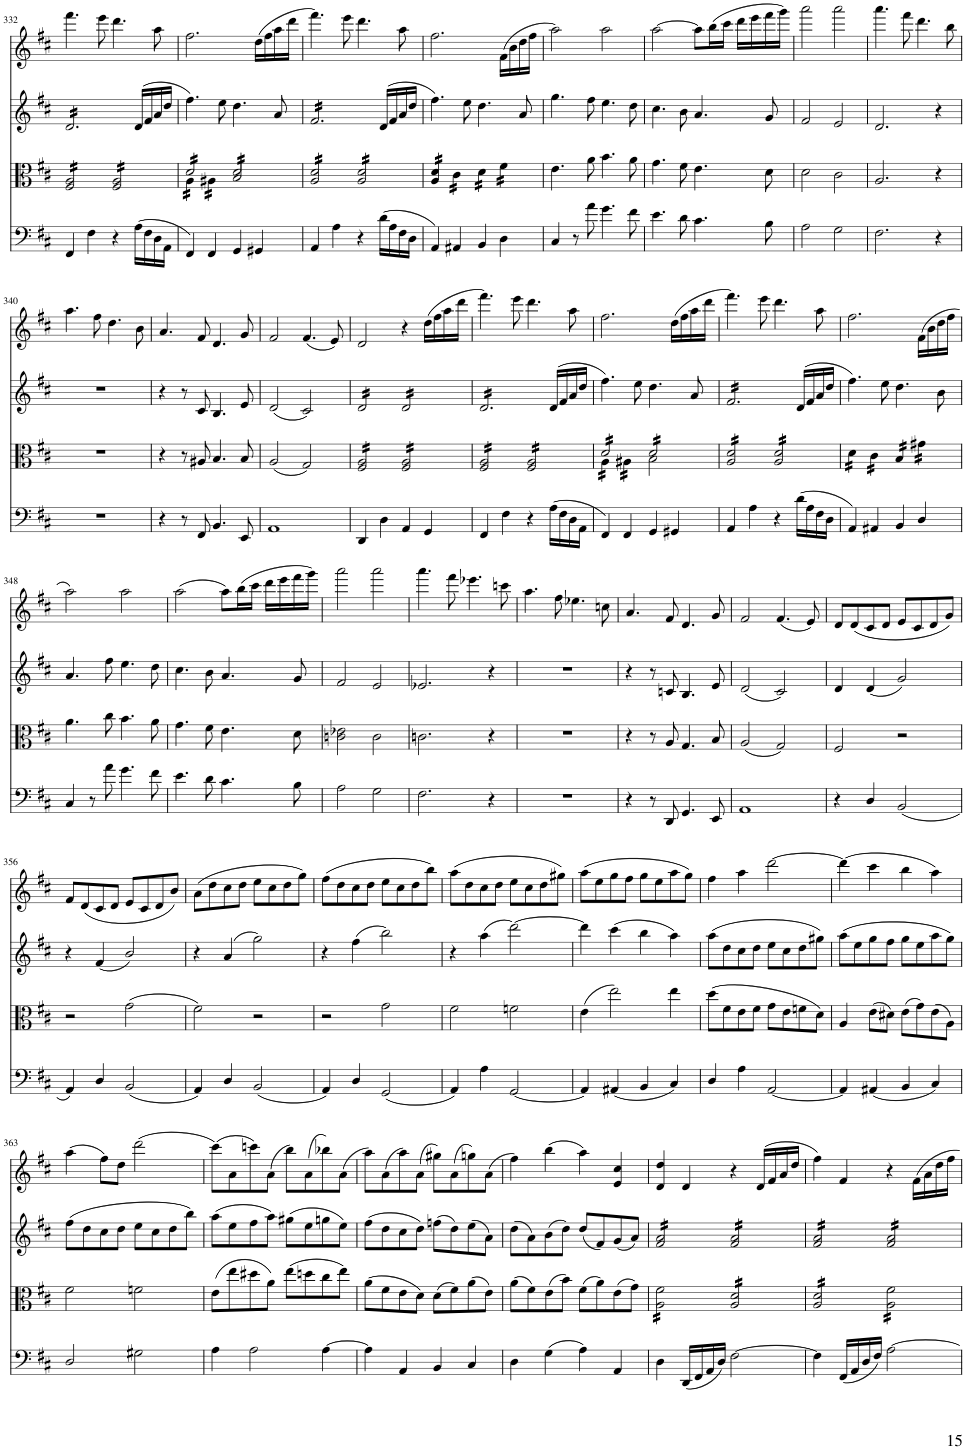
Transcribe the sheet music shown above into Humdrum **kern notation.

**kern	**kern	**kern	**kern
*part4	*part3	*part2	*part1
*staff4	*staff3	*staff2	*staff1
*I"Piano	*I"Piano	*I"Piano	*I"Piano
*I'Pno	*I'Pno	*I'Pno	*I'Pno
!!LO:PB:g=z
*clefF4	*clefC3	*clefG2	*clefG2
*k[f#c#]	*k[f#c#]	*k[f#c#]	*k[f#c#]
*M4/4	*M4/4	*M4/4	*M4/4
*met(c)	*met(c)	*met(c)	*met(c)
=332	=332	=332	=332
*	*tremolo	*	*
*	*	*tremolo	*
4FF#/	16F#/ 16A/LL	16d/LL	4.fff#\
.	16F#/ 16A/	16d/	.
.	16F#/ 16A/	16d/	.
.	16F#/ 16A/	16d/	.
4F#\	16F#/ 16A/	16d/	.
.	16F#/ 16A/	16d/	.
.	16F#/ 16A/	16d/	8eee\
.	16F#/ 16A/JJ	16d/	.
4r	16F#/ 16A/LL	16d/	4.ddd\
.	16F#/ 16A/	16d/	.
.	16F#/ 16A/	16d/	.
.	16F#/ 16A/	16d/JJ	.
*	*	*Xtremolo	*
(16A\LL	16F#/ 16A/	(16d/LL	.
16F#\	16F#/ 16A/	16f#/	.
16D\	16F#/ 16A/	16a/	8aa\
16AA\JJ	16F#/ 16A/JJ	16dd/JJ	.
=333	=333	=333	=333
*	*^	*	*
4FF#/)	16d/LL	16A\LL	4.ff#\)	2.ff#\
.	16d/	16A\	.	.
.	16d/	16A\	.	.
.	16d/	16A\JJ	.	.
4FF#/	16d/	16A#X\LL	.	.
.	16d/	16A#X\	.	.
.	16d/	16A#X\	8ee\	.
.	16d/JJ	16A#X\JJ	.	.
4GG/	16d/LL	2B/	4.dd\	.
.	16d/	.	.	.
.	16d/	.	.	.
.	16d/	.	.	.
4GG#X/	16d/	.	.	(16dd\LL
.	16d/	.	.	16ff#\
.	16d/	.	8a/	16aa\
.	16d/JJ	.	.	16ddd\JJ
*	*v	*v	*	*
=334	=334	=334	=334
*	*	*tremolo	*
4AA/	16A/ 16d/LL	16f#/LL	4.fff#\)
.	16A/ 16d/	16f#/	.
.	16A/ 16d/	16f#/	.
.	16A/ 16d/	16f#/	.
4A\	16A/ 16d/	16f#/	.
.	16A/ 16d/	16f#/	.
.	16A/ 16d/	16f#/	8eee\
.	16A/ 16d/JJ	16f#/	.
4r	16A/ 16d/LL	16f#/	4.ddd\
.	16A/ 16d/	16f#/	.
.	16A/ 16d/	16f#/	.
.	16A/ 16d/	16f#/JJ	.
*	*	*Xtremolo	*
(16d\LL	16A/ 16d/	(16d/LL	.
16A\	16A/ 16d/	16f#/	.
16F#\	16A/ 16d/	16a/	8aa\
16D\JJ	16A/ 16d/JJ	16dd/JJ	.
=335	=335	=335	=335
4AA/)	16A/ 16d/LL	4.ff#\)	2.ff#\
.	16A/ 16d/	.	.
.	16A/ 16d/	.	.
.	16A/ 16d/JJ	.	.
4AA#X/	16c#\LL	.	.
.	16c#\	.	.
.	16c#\	8ee\	.
.	16c#\JJ	.	.
4BB/	16d\LL	4.dd\	.
.	16d\	.	.
.	16d\	.	.
.	16d\JJ	.	.
4D\	16f#\LL	.	(16f#\LL
.	16f#\	.	16b\
.	16f#\	8a/	16dd\
.	16f#\JJ	.	16ff#\JJ
*	*Xtremolo	*	*
=336	=336	=336	=336
4C#/	4.e\	4.gg\	2aa\)
8r	.	.	.
8a\	8a\	8ff#\	.
4.g\	4.b\	4.ee\	2aa\
8f#\	8a\	8dd\	.
=337	=337	=337	=337
4.e\	4.g\	4.cc#\	[2aa\
8d\	8f#\	8b\	.
4.c#\	4.e\	4.a/	8aa\L]
.	.	.	(16bb\L
.	.	.	16ccc#\JJ
.	.	.	16ddd\LL
.	.	.	16eee\
8B\	8d\	8g/	16fff#\
.	.	.	16ggg\JJ)
=338	=338	=338	=338
2A\	2d\	2f#/	2aaa\
2G\	2c#\	2e/	2aaa\
=339	=339	=339	=339
2.F#\	2.A/	2.d/	4.aaa\
.	.	.	8fff#\
.	.	.	4.ddd\
4r	4r	4r	.
.	.	.	8bb\
!!LO:LB:g=z
=340	=340	=340	=340
1r	1r	1r	4.aa\
.	.	.	8ff#\
.	.	.	4.dd\
.	.	.	8b\
=341	=341	=341	=341
4r	4r	4r	4.a/
8r	8r	8r	.
8FF#/	8A#X/	8c#/	8f#/
4.BB/	4.B/	4.B/	4.d/
8EE/	8B/	8e/	8g/
=342	=342	=342	=342
1AA	(2A/	(2d/	2f#/
.	2G/)	2c#/)	(4.f#/
.	.	.	8e/)
=343	=343	=343	=343
*	*tremolo	*	*
*	*	*tremolo	*
4DD/	16F#/ 16A/LL	16d/LL	2d/
.	16F#/ 16A/	16d/	.
.	16F#/ 16A/	16d/	.
.	16F#/ 16A/	16d/	.
4D\	16F#/ 16A/	16d/	.
.	16F#/ 16A/	16d/	.
.	16F#/ 16A/	16d/	.
.	16F#/ 16A/JJ	16d/JJ	.
4AA/	16F#/ 16A/LL	16d/LL	4r
.	16F#/ 16A/	16d/	.
.	16F#/ 16A/	16d/	.
.	16F#/ 16A/	16d/	.
4GG/	16F#/ 16A/	16d/	(16dd\LL
.	16F#/ 16A/	16d/	16ff#\
.	16F#/ 16A/	16d/	16aa\
.	16F#/ 16A/JJ	16d/JJ	16ddd\JJ
=344	=344	=344	=344
4FF#/	16F#/ 16A/LL	16d/LL	4.fff#\)
.	16F#/ 16A/	16d/	.
.	16F#/ 16A/	16d/	.
.	16F#/ 16A/	16d/	.
4F#\	16F#/ 16A/	16d/	.
.	16F#/ 16A/	16d/	.
.	16F#/ 16A/	16d/	8eee\
.	16F#/ 16A/JJ	16d/	.
4r	16F#/ 16A/LL	16d/	4.ddd\
.	16F#/ 16A/	16d/	.
.	16F#/ 16A/	16d/	.
.	16F#/ 16A/	16d/JJ	.
*	*	*Xtremolo	*
(16A\LL	16F#/ 16A/	(16d/LL	.
16F#\	16F#/ 16A/	16f#/	.
16D\	16F#/ 16A/	16a/	8aa\
16AA\JJ	16F#/ 16A/JJ	16dd/JJ	.
=345	=345	=345	=345
*	*^	*	*
4FF#/)	16d/LL	16A\LL	4.ff#\)	2.ff#\
.	16d/	16A\	.	.
.	16d/	16A\	.	.
.	16d/	16A\JJ	.	.
4FF#/	16d/	16A#X\LL	.	.
.	16d/	16A#X\	.	.
.	16d/	16A#X\	8ee\	.
.	16d/JJ	16A#X\JJ	.	.
4GG/	16d/LL	2B\	4.dd\	.
.	16d/	.	.	.
.	16d/	.	.	.
.	16d/	.	.	.
4GG#X/	16d/	.	.	(16dd\LL
.	16d/	.	.	16ff#\
.	16d/	.	8a/	16aa\
.	16d/JJ	.	.	16ddd\JJ
*	*v	*v	*	*
=346	=346	=346	=346
*	*	*tremolo	*
4AA/	16A/ 16d/LL	16f#/LL	4.fff#\)
.	16A/ 16d/	16f#/	.
.	16A/ 16d/	16f#/	.
.	16A/ 16d/	16f#/	.
4A\	16A/ 16d/	16f#/	.
.	16A/ 16d/	16f#/	.
.	16A/ 16d/	16f#/	8eee\
.	16A/ 16d/JJ	16f#/	.
4r	16A/ 16d/LL	16f#/	4.ddd\
.	16A/ 16d/	16f#/	.
.	16A/ 16d/	16f#/	.
.	16A/ 16d/	16f#/JJ	.
*	*	*Xtremolo	*
(16d\LL	16A/ 16d/	(16d/LL	.
16A\	16A/ 16d/	16f#/	.
16F#\	16A/ 16d/	16a/	8aa\
16D\JJ	16A/ 16d/JJ	16dd/JJ	.
=347	=347	=347	=347
4AA/)	16d\LL	4.ff#\)	2.ff#\
.	16d\	.	.
.	16d\	.	.
.	16d\JJ	.	.
4AA#X/	16c#\LL	.	.
.	16c#\	.	.
.	16c#\	8ee\	.
.	16c#\JJ	.	.
4BB/	16c#/LL	4.dd\	.
.	16c#/	.	.
.	16c#/	.	.
.	16c#/JJ	.	.
4D/	16g#X\LL	.	(16f#\LL
.	16g#X\	.	16b\
.	16g#X\	8b\	16dd\
.	16g#X\JJ	.	16ff#\JJ
*	*Xtremolo	*	*
!!LO:LB:g=z
=348	=348	=348	=348
4C#/	4.a\	4.a/	2aa\)
8r	.	.	.
8a\	8cc#\	8ff#\	.
4.g\	4.b\	4.ee\	2aa\
8f#\	8a\	8dd\	.
=349	=349	=349	=349
4.e\	4.g\	4.cc#\	(2aa\
8d\	8f#\	8b\	.
4.c#\	4.e\	4.a/	8aa\L)
.	.	.	(16bb\L
.	.	.	16ccc#\JJ
.	.	.	16ddd\LL
.	.	.	16eee\
8B\	8d\	8g/	16fff#\
.	.	.	16ggg\JJ)
=350	=350	=350	=350
2A\	2cn\ 2e-X\	2f#/	2aaa\
2G\	2c\	2e/	2aaa\
=351	=351	=351	=351
2.F#\	2.cn\	2.e-X/	4.aaa\
.	.	.	8fff#\
.	.	.	4.eee-X\
4r	4r	4r	.
.	.	.	8cccn\
=352	=352	=352	=352
1r	1r	1r	4.aa\
.	.	.	8ff#\
.	.	.	4.ee-X\
.	.	.	8ccn\
=353	=353	=353	=353
4r	4r	4r	4.a/
8r	8r	8r	.
8DD/	8A/	8cn/	8f#/
4.GG/	4.G/	4.B/	4.d/
8EE/	8B/	8e/	8g/
=354	=354	=354	=354
1AA	(2A/	(2d/	2f#/
.	2G/)	2c#/)	(4.f#/
.	.	.	8e/)
=355	=355	=355	=355
4r	2F#/	4d/	8d/L
.	.	.	(8d/
4D/	.	(4d/	8c#/
.	.	.	8d/J
(2BB/	2r	2g/)	8e/L
.	.	.	8c#/
.	.	.	8d/
.	.	.	8g/J)
!!LO:LB:g=z
=356	=356	=356	=356
4AA/)	2r	4r	8f#/L
.	.	.	(8d/
4D/	.	(4f#/	8c#/
.	.	.	8d/J
(2BB/	(2g\	2b/)	8e/L
.	.	.	8c#/
.	.	.	8d/
.	.	.	8b/J)
=357	=357	=357	=357
4AA/)	2f#\)	4r	(8a\L
.	.	.	8dd\
4D/	.	(4a/	8cc#\
.	.	.	8dd\J
(2BB/	2r	2gg\)	8ee\L
.	.	.	8cc#\
.	.	.	8dd\
.	.	.	8gg\J)
=358	=358	=358	=358
4AA/)	2r	4r	(8ff#\L
.	.	.	8dd\
4D/	.	(4ff#\	8cc#\
.	.	.	8dd\J
(2GG/	2g\	2bb\)	8ee\L
.	.	.	8cc#\
.	.	.	8dd\
.	.	.	8bb\J)
=359	=359	=359	=359
4AA/)	2f#\	4r	(8aa\L
.	.	.	8dd\
4A\	.	(4aa\	8cc#\
.	.	.	8dd\J
[2AA/	2fn\	[2ddd\)	8ee\L
.	.	.	8cc#\
.	.	.	8dd\
.	.	.	8gg#X\J)
=360	=360	=360	=360
4AA/]	(4e\	4ddd\]	(8aa\L
.	.	.	8ee\
(4AA#X/	2ee\)	(4ccc#\	8gg\
.	.	.	8ff#\J
4BB/	.	4bb\	8gg\L
.	.	.	8ee\
4C#/)	4ee\	4aa\)	8aa\
.	.	.	8gg\J)
=361	=361	=361	=361
4D/	(8dd\L	(8aa\L	4ff#\
.	8f#\	8dd\	.
4A\	8e\	8cc#\	4aa\
.	8f#\J	8dd\J	.
[2AA/	8g\L	8ee\L	[2ddd\
.	8e\	8cc#\	.
.	8fn\	8dd\	.
.	8d\J)	8gg#X\J)	.
=362	=362	=362	=362
4AA/]	4A/	(8aa\L	(4ddd\]
.	.	8ee\	.
(4AA#X/	(8e\L	8gg\	4ccc#\
.	8d#X\J)	8ff#\J	.
4BB/	(8e\L	8gg\L	4bb\
.	8g\)	8ee\	.
4C#/)	(8e\	8aa\	4aa\)
.	8A\J)	8gg\J)	.
!!LO:LB:g=z
=363	=363	=363	=363
2D/	2f#\	(8ff#\L	(4aa\
.	.	8dd\	.
.	.	8cc#\	8ff#\L)
.	.	8dd\J	8dd\J
2G#X\	2fn\	8ee\L	(2ddd\
.	.	8cc#\	.
.	.	8dd\	.
.	.	8bb\J)	.
=364	=364	=364	=364
4A\	(8e\L	(8aa\L	(8ccc#\L)
.	8ee\	8ee\	8a\
2A\	8dd#X\	8ff#\	8cccn\)
.	8a\J)	8aa\J)	(8a\J
.	(8ee\L	(8gg#X\L	8bb\L)
.	8ddn\	8ee\	(8a\
[4A\	8cc#\	8ggn\	8bb-X\)
.	8ee\J)	8ee\J)	(8a\J
=365	=365	=365	=365
4A\]	(8a\L	(8ff#\L	8aa\L)
.	8f#\	8dd\	(8a\
4AA/	8e\	8cc#\	8aa\)
.	8d\J)	8dd\J)	(8a\J
4BB/	(8d\L	(8ffn\L	8gg#X\L)
.	8f#\)	8dd\)	(8a\
4C#/	(8a\	(8ee\	8ggn\)
.	8e\J)	8a\J)	(8a\J
=366	=366	=366	=366
4D\	(8a\L	(8dd\L	4ff#\)
.	8f#\)	8a\)	.
(4G\	(8e\	(8b\	(4bb\
.	8b\J)	8dd\J)	.
4A\)	(8f#\L	(8dd/L	4aa\)
.	8a\)	8f#/)	.
4AA/	(8e\	(8g/	4e/ 4cc#/
.	8g\J)	8a/J)	.
=367	=367	=367	=367
*	*tremolo	*	*
*	*	*tremolo	*
4D\	16A\ 16f#\LL	16f#/ 16a/LL	4d/ 4dd/
.	16A\ 16f#\	16f#/ 16a/	.
.	16A\ 16f#\	16f#/ 16a/	.
.	16A\ 16f#\	16f#/ 16a/	.
(16DD/LL	16A\ 16f#\	16f#/ 16a/	4d/
16FF#/	16A\ 16f#\	16f#/ 16a/	.
16AA/	16A\ 16f#\	16f#/ 16a/	.
16D/JJ)	16A\ 16f#\JJ	16f#/ 16a/JJ	.
[2F#\	16A/ 16d/LL	16f#/ 16a/LL	4r
.	16A/ 16d/	16f#/ 16a/	.
.	16A/ 16d/	16f#/ 16a/	.
.	16A/ 16d/	16f#/ 16a/	.
.	16A/ 16d/	16f#/ 16a/	(16d/LL
.	16A/ 16d/	16f#/ 16a/	16f#/
.	16A/ 16d/	16f#/ 16a/	16a/
.	16A/ 16d/JJ	16f#/ 16a/JJ	16dd/JJ
=368	=368	=368	=368
4F#\]	16A/ 16d/LL	16f#/ 16a/LL	4ff#\)
.	16A/ 16d/	16f#/ 16a/	.
.	16A/ 16d/	16f#/ 16a/	.
.	16A/ 16d/	16f#/ 16a/	.
(16FF#/LL	16A/ 16d/	16f#/ 16a/	4f#/
16AA/	16A/ 16d/	16f#/ 16a/	.
16D/	16A/ 16d/	16f#/ 16a/	.
16F#/JJ)	16A/ 16d/JJ	16f#/ 16a/JJ	.
[2A\	16A\ 16f#\LL	16f#/ 16a/LL	4r
.	16A\ 16f#\	16f#/ 16a/	.
.	16A\ 16f#\	16f#/ 16a/	.
.	16A\ 16f#\	16f#/ 16a/	.
.	16A\ 16f#\	16f#/ 16a/	16f#\LL
.	16A\ 16f#\	16f#/ 16a/	16a\
.	16A\ 16f#\	16f#/ 16a/	16dd\
.	16A\ 16f#\JJ	16f#/ 16a/JJ	16ff#\JJ
*	*	*Xtremolo	*
*	*Xtremolo	*	*
=	=	=	=
*-	*-	*-	*-
